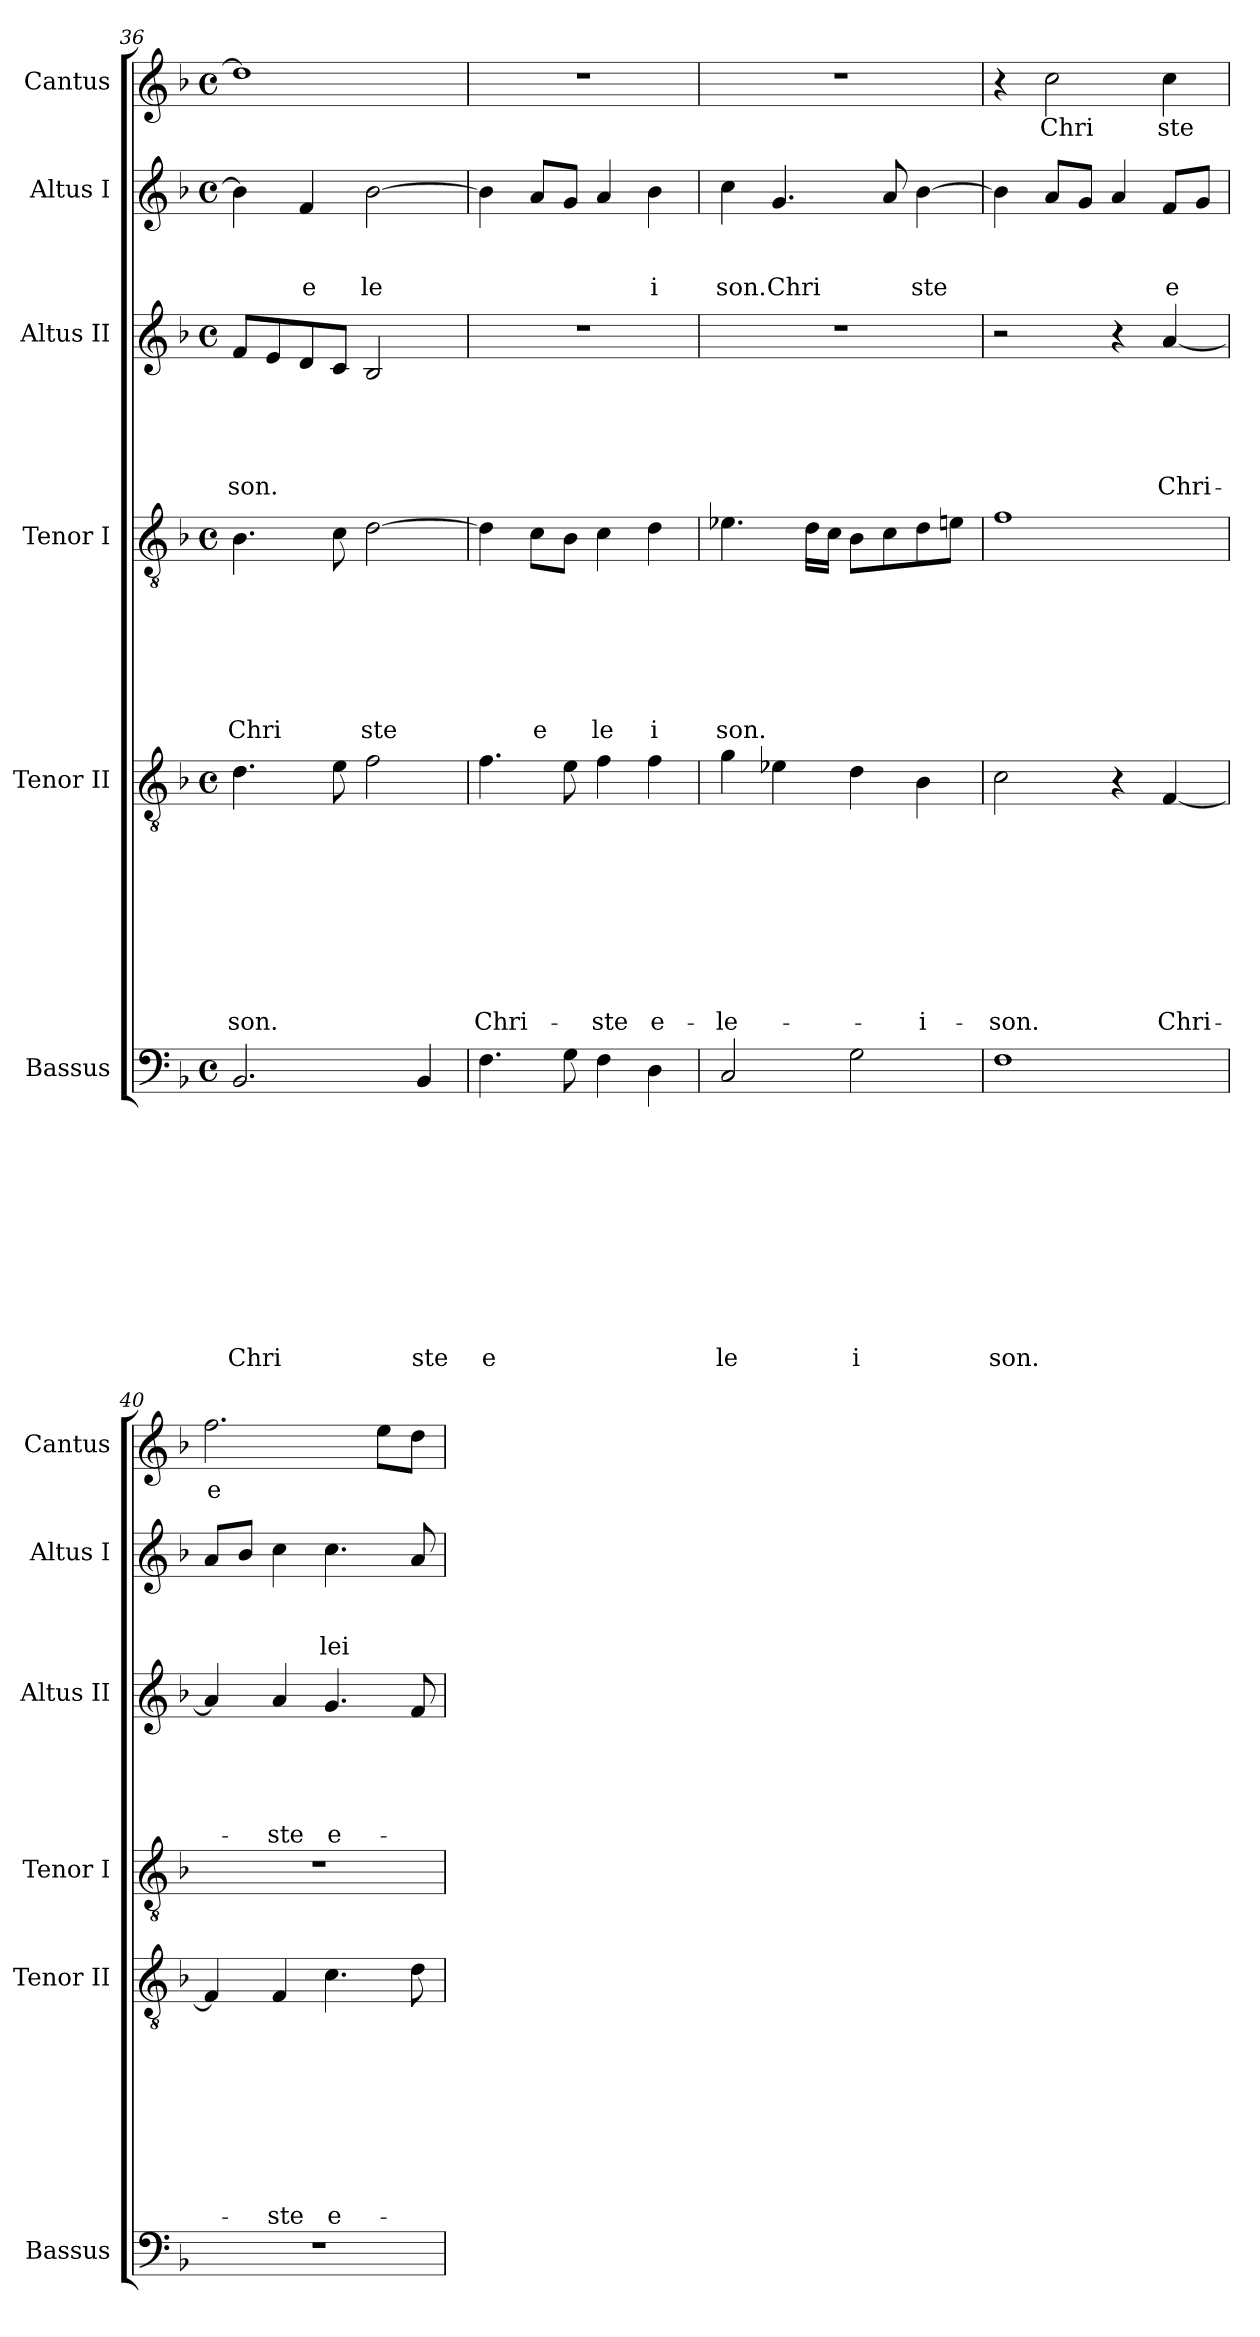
**kern	**text	**text	**text	**text	**text	**text	**text	**text	**text	**text	**text	**kern	**text	**text	**text	**text	**text	**text	**text	**text	**text	**kern	**text	**text	**text	**text	**text	**text	**text	**kern	**text	**text	**text	**text	**text	**kern	**text	**text	**text	**kern	**text
*part6	*part6	*part6	*part6	*part6	*part6	*part6	*part6	*part6	*part6	*part6	*part6	*part5	*part5	*part5	*part5	*part5	*part5	*part5	*part5	*part5	*part5	*part4	*part4	*part4	*part4	*part4	*part4	*part4	*part4	*part3	*part3	*part3	*part3	*part3	*part3	*part2	*part2	*part2	*part2	*part1	*part1
*staff6	*staff6	*staff6	*staff6	*staff6	*staff6	*staff6	*staff6	*staff6	*staff6	*staff6	*staff6	*staff5	*staff5	*staff5	*staff5	*staff5	*staff5	*staff5	*staff5	*staff5	*staff5	*staff4	*staff4	*staff4	*staff4	*staff4	*staff4	*staff4	*staff4	*staff3	*staff3	*staff3	*staff3	*staff3	*staff3	*staff2	*staff2	*staff2	*staff2	*staff1	*staff1
*I"Bassus	*	*	*	*	*	*	*	*	*	*	*	*I"Tenor II	*	*	*	*	*	*	*	*	*	*I"Tenor I	*	*	*	*	*	*	*	*I"Altus II	*	*	*	*	*	*I"Altus I	*	*	*	*I"Cantus	*
*I'Bassus	*	*	*	*	*	*	*	*	*	*	*	*I'Tenor II	*	*	*	*	*	*	*	*	*	*I'Tenor I	*	*	*	*	*	*	*	*I'Altus II	*	*	*	*	*	*I'Altus I	*	*	*	*I'Cantus	*
*clefF4	*	*	*	*	*	*	*	*	*	*	*	*clefGv2	*	*	*	*	*	*	*	*	*	*clefGv2	*	*	*	*	*	*	*	*clefG2	*	*	*	*	*	*clefG2	*	*	*	*clefG2	*
*k[b-]	*	*	*	*	*	*	*	*	*	*	*	*k[b-]	*	*	*	*	*	*	*	*	*	*k[b-]	*	*	*	*	*	*	*	*k[b-]	*	*	*	*	*	*k[b-]	*	*	*	*k[b-]	*
*F:	*	*	*	*	*	*	*	*	*	*	*	*F:	*	*	*	*	*	*	*	*	*	*F:	*	*	*	*	*	*	*	*F:	*	*	*	*	*	*F:	*	*	*	*F:	*
*M4/4	*	*	*	*	*	*	*	*	*	*	*	*M4/4	*	*	*	*	*	*	*	*	*	*M4/4	*	*	*	*	*	*	*	*M4/4	*	*	*	*	*	*M4/4	*	*	*	*M4/4	*
*met(c)	*	*	*	*	*	*	*	*	*	*	*	*met(c)	*	*	*	*	*	*	*	*	*	*met(c)	*	*	*	*	*	*	*	*met(c)	*	*	*	*	*	*met(c)	*	*	*	*met(c)	*
=36	=36	=36	=36	=36	=36	=36	=36	=36	=36	=36	=36	=36	=36	=36	=36	=36	=36	=36	=36	=36	=36	=36	=36	=36	=36	=36	=36	=36	=36	=36	=36	=36	=36	=36	=36	=36	=36	=36	=36	=36	=36
!	!	!	!	!	!	!	!	!	!	!	!LO:LY:b	!	!	!	!	!	!	!	!	!	!LO:LY:b	!	!	!	!	!	!	!	!LO:LY:b	!	!	!	!	!	!LO:LY:b	!	!	!	!	!	!
2.BB-/	.	.	.	.	.	.	.	.	.	.	Chri	4.d\	.	.	.	.	.	.	.	.	-son.	4.B-\	.	.	.	.	.	.	Chri	8f/L	.	.	.	.	-son.	4b-\]	.	.	.	1dd]	.
.	.	.	.	.	.	.	.	.	.	.	.	.	.	.	.	.	.	.	.	.	.	.	.	.	.	.	.	.	.	8e/	.	.	.	.	.	.	.	.	.	.	.
!	!	!	!	!	!	!	!	!	!	!	!	!	!	!	!	!	!	!	!	!	!	!	!	!	!	!	!	!	!	!	!	!	!	!	!	!	!	!	!LO:LY:b	!	!
.	.	.	.	.	.	.	.	.	.	.	.	.	.	.	.	.	.	.	.	.	.	.	.	.	.	.	.	.	.	8d/	.	.	.	.	.	4f/	.	.	e	.	.
.	.	.	.	.	.	.	.	.	.	.	.	8e\	.	.	.	.	.	.	.	.	.	8c\	.	.	.	.	.	.	.	8c/J	.	.	.	.	.	.	.	.	.	.	.
!	!	!	!	!	!	!	!	!	!	!	!	!	!	!	!	!	!	!	!	!	!	!	!	!	!	!	!	!	!LO:LY:b	!	!	!	!	!	!	!	!	!	!LO:LY:b	!	!
.	.	.	.	.	.	.	.	.	.	.	.	2f\	.	.	.	.	.	.	.	.	.	[>2d\	.	.	.	.	.	.	ste	2B-/	.	.	.	.	.	[>2b-\	.	.	le	.	.
!	!	!	!	!	!	!	!	!	!	!	!LO:LY:b	!	!	!	!	!	!	!	!	!	!	!	!	!	!	!	!	!	!	!	!	!	!	!	!	!	!	!	!	!	!
4BB-/	.	.	.	.	.	.	.	.	.	.	ste	.	.	.	.	.	.	.	.	.	.	.	.	.	.	.	.	.	.	.	.	.	.	.	.	.	.	.	.	.	.
=37	=37	=37	=37	=37	=37	=37	=37	=37	=37	=37	=37	=37	=37	=37	=37	=37	=37	=37	=37	=37	=37	=37	=37	=37	=37	=37	=37	=37	=37	=37	=37	=37	=37	=37	=37	=37	=37	=37	=37	=37	=37
!	!	!	!	!	!	!	!	!	!	!	!LO:LY:b	!	!	!	!	!	!	!	!	!	!LO:LY:b	!	!	!	!	!	!	!	!	!	!	!	!	!	!	!	!	!	!	!	!
4.F\	.	.	.	.	.	.	.	.	.	.	e	4.f\	.	.	.	.	.	.	.	.	Chri-	4d\]	.	.	.	.	.	.	.	1r	.	.	.	.	.	4b-\]	.	.	.	1r	.
!	!	!	!	!	!	!	!	!	!	!	!	!	!	!	!	!	!	!	!	!	!	!	!	!	!	!	!	!	!LO:LY:b	!	!	!	!	!	!	!	!	!	!	!	!
.	.	.	.	.	.	.	.	.	.	.	.	.	.	.	.	.	.	.	.	.	.	8c\L	.	.	.	.	.	.	e	.	.	.	.	.	.	8a/L	.	.	.	.	.
8G\	.	.	.	.	.	.	.	.	.	.	.	8e\	.	.	.	.	.	.	.	.	.	8B-\J	.	.	.	.	.	.	.	.	.	.	.	.	.	8g/J	.	.	.	.	.
!	!	!	!	!	!	!	!	!	!	!	!	!	!	!	!	!	!	!	!	!	!LO:LY:b	!	!	!	!	!	!	!	!LO:LY:b	!	!	!	!	!	!	!	!	!	!	!	!
4F\	.	.	.	.	.	.	.	.	.	.	.	4f\	.	.	.	.	.	.	.	.	-ste	4c\	.	.	.	.	.	.	le	.	.	.	.	.	.	4a/	.	.	.	.	.
!	!	!	!	!	!	!	!	!	!	!	!	!	!	!	!	!	!	!	!	!	!LO:LY:b	!	!	!	!	!	!	!	!LO:LY:b	!	!	!	!	!	!	!	!	!	!LO:LY:b	!	!
4D\	.	.	.	.	.	.	.	.	.	.	.	4f\	.	.	.	.	.	.	.	.	e-	4d\	.	.	.	.	.	.	i	.	.	.	.	.	.	4b-\	.	.	i	.	.
=38	=38	=38	=38	=38	=38	=38	=38	=38	=38	=38	=38	=38	=38	=38	=38	=38	=38	=38	=38	=38	=38	=38	=38	=38	=38	=38	=38	=38	=38	=38	=38	=38	=38	=38	=38	=38	=38	=38	=38	=38	=38
!	!	!	!	!	!	!	!	!	!	!	!LO:LY:b	!	!	!	!	!	!	!	!	!	!LO:LY:b	!	!	!	!	!	!	!	!LO:LY:b	!	!	!	!	!	!	!	!	!	!LO:LY:b	!	!
2C/	.	.	.	.	.	.	.	.	.	.	le	4g\	.	.	.	.	.	.	.	.	-le-	4.e-X\	.	.	.	.	.	.	son.	1r	.	.	.	.	.	4cc\	.	.	son.	1r	.
!	!	!	!	!	!	!	!	!	!	!	!	!	!	!	!	!	!	!	!	!	!	!	!	!	!	!	!	!	!	!	!	!	!	!	!	!	!	!	!LO:LY:b	!	!
.	.	.	.	.	.	.	.	.	.	.	.	4e-X\	.	.	.	.	.	.	.	.	.	.	.	.	.	.	.	.	.	.	.	.	.	.	.	4.g/	.	.	Chri	.	.
.	.	.	.	.	.	.	.	.	.	.	.	.	.	.	.	.	.	.	.	.	.	16d\LL	.	.	.	.	.	.	.	.	.	.	.	.	.	.	.	.	.	.	.
.	.	.	.	.	.	.	.	.	.	.	.	.	.	.	.	.	.	.	.	.	.	16c\JJ	.	.	.	.	.	.	.	.	.	.	.	.	.	.	.	.	.	.	.
!	!	!	!	!	!	!	!	!	!	!	!LO:LY:b	!	!	!	!	!	!	!	!	!	!	!	!	!	!	!	!	!	!	!	!	!	!	!	!	!	!	!	!	!	!
2G\	.	.	.	.	.	.	.	.	.	.	i	4d\	.	.	.	.	.	.	.	.	.	8B-\L	.	.	.	.	.	.	.	.	.	.	.	.	.	.	.	.	.	.	.
.	.	.	.	.	.	.	.	.	.	.	.	.	.	.	.	.	.	.	.	.	.	8c\	.	.	.	.	.	.	.	.	.	.	.	.	.	8a/	.	.	.	.	.
!	!	!	!	!	!	!	!	!	!	!	!	!	!	!	!	!	!	!	!	!	!LO:LY:b	!	!	!	!	!	!	!	!	!	!	!	!	!	!	!	!	!	!LO:LY:b	!	!
.	.	.	.	.	.	.	.	.	.	.	.	4B-\	.	.	.	.	.	.	.	.	-i-	8d\	.	.	.	.	.	.	.	.	.	.	.	.	.	[>4b-\	.	.	ste	.	.
.	.	.	.	.	.	.	.	.	.	.	.	.	.	.	.	.	.	.	.	.	.	8en\J	.	.	.	.	.	.	.	.	.	.	.	.	.	.	.	.	.	.	.
!!LO:PB:g=z
=39	=39	=39	=39	=39	=39	=39	=39	=39	=39	=39	=39	=39	=39	=39	=39	=39	=39	=39	=39	=39	=39	=39	=39	=39	=39	=39	=39	=39	=39	=39	=39	=39	=39	=39	=39	=39	=39	=39	=39	=39	=39
!	!	!	!	!	!	!	!	!	!	!	!LO:LY:b	!	!	!	!	!	!	!	!	!	!LO:LY:b	!	!	!	!	!	!	!	!	!	!	!	!	!	!	!	!	!	!	!	!
1F	.	.	.	.	.	.	.	.	.	.	son.	2c\	.	.	.	.	.	.	.	.	-son.	1f	.	.	.	.	.	.	.	2r	.	.	.	.	.	4b-\]	.	.	.	4r	.
!	!	!	!	!	!	!	!	!	!	!	!	!	!	!	!	!	!	!	!	!	!	!	!	!	!	!	!	!	!	!	!	!	!	!	!	!	!	!	!	!	!LO:LY:b
.	.	.	.	.	.	.	.	.	.	.	.	.	.	.	.	.	.	.	.	.	.	.	.	.	.	.	.	.	.	.	.	.	.	.	.	8a/L	.	.	.	2cc\	Chri
.	.	.	.	.	.	.	.	.	.	.	.	.	.	.	.	.	.	.	.	.	.	.	.	.	.	.	.	.	.	.	.	.	.	.	.	8g/J	.	.	.	.	.
.	.	.	.	.	.	.	.	.	.	.	.	4r	.	.	.	.	.	.	.	.	.	.	.	.	.	.	.	.	.	4r	.	.	.	.	.	4a/	.	.	.	.	.
!	!	!	!	!	!	!	!	!	!	!	!	!	!	!	!	!	!	!	!	!	!LO:LY:b	!	!	!	!	!	!	!	!	!	!	!	!	!	!LO:LY:b	!	!	!	!LO:LY:b	!	!LO:LY:b
.	.	.	.	.	.	.	.	.	.	.	.	[<4F/	.	.	.	.	.	.	.	.	Chri-	.	.	.	.	.	.	.	.	[<4a/	.	.	.	.	Chri-	8f/L	.	.	e	4cc\	ste
.	.	.	.	.	.	.	.	.	.	.	.	.	.	.	.	.	.	.	.	.	.	.	.	.	.	.	.	.	.	.	.	.	.	.	.	8g/J	.	.	.	.	.
=40	=40	=40	=40	=40	=40	=40	=40	=40	=40	=40	=40	=40	=40	=40	=40	=40	=40	=40	=40	=40	=40	=40	=40	=40	=40	=40	=40	=40	=40	=40	=40	=40	=40	=40	=40	=40	=40	=40	=40	=40	=40
!	!	!	!	!	!	!	!	!	!	!	!	!	!	!	!	!	!	!	!	!	!	!	!	!	!	!	!	!	!	!	!	!	!	!	!	!	!	!	!	!	!LO:LY:b
1r	.	.	.	.	.	.	.	.	.	.	.	4F/]	.	.	.	.	.	.	.	.	.	1r	.	.	.	.	.	.	.	4a/]	.	.	.	.	.	8a/L	.	.	.	2.ff\	e
.	.	.	.	.	.	.	.	.	.	.	.	.	.	.	.	.	.	.	.	.	.	.	.	.	.	.	.	.	.	.	.	.	.	.	.	8b-/J	.	.	.	.	.
!	!	!	!	!	!	!	!	!	!	!	!	!	!	!	!	!	!	!	!	!	!LO:LY:b	!	!	!	!	!	!	!	!	!	!	!	!	!	!LO:LY:b	!	!	!	!	!	!
.	.	.	.	.	.	.	.	.	.	.	.	4F/	.	.	.	.	.	.	.	.	-ste	.	.	.	.	.	.	.	.	4a/	.	.	.	.	-ste	4cc\	.	.	.	.	.
!	!	!	!	!	!	!	!	!	!	!	!	!	!	!	!	!	!	!	!	!	!LO:LY:b	!	!	!	!	!	!	!	!	!	!	!	!	!	!LO:LY:b	!	!	!	!LO:LY:b	!	!
.	.	.	.	.	.	.	.	.	.	.	.	4.c\	.	.	.	.	.	.	.	.	e-	.	.	.	.	.	.	.	.	4.g/	.	.	.	.	e-	4.cc\	.	.	lei	.	.
.	.	.	.	.	.	.	.	.	.	.	.	.	.	.	.	.	.	.	.	.	.	.	.	.	.	.	.	.	.	.	.	.	.	.	.	.	.	.	.	8ee\L	.
.	.	.	.	.	.	.	.	.	.	.	.	8d\	.	.	.	.	.	.	.	.	.	.	.	.	.	.	.	.	.	8f/	.	.	.	.	.	8a/	.	.	.	8dd\J	.
=	=	=	=	=	=	=	=	=	=	=	=	=	=	=	=	=	=	=	=	=	=	=	=	=	=	=	=	=	=	=	=	=	=	=	=	=	=	=	=	=	=
*-	*-	*-	*-	*-	*-	*-	*-	*-	*-	*-	*-	*-	*-	*-	*-	*-	*-	*-	*-	*-	*-	*-	*-	*-	*-	*-	*-	*-	*-	*-	*-	*-	*-	*-	*-	*-	*-	*-	*-	*-	*-
